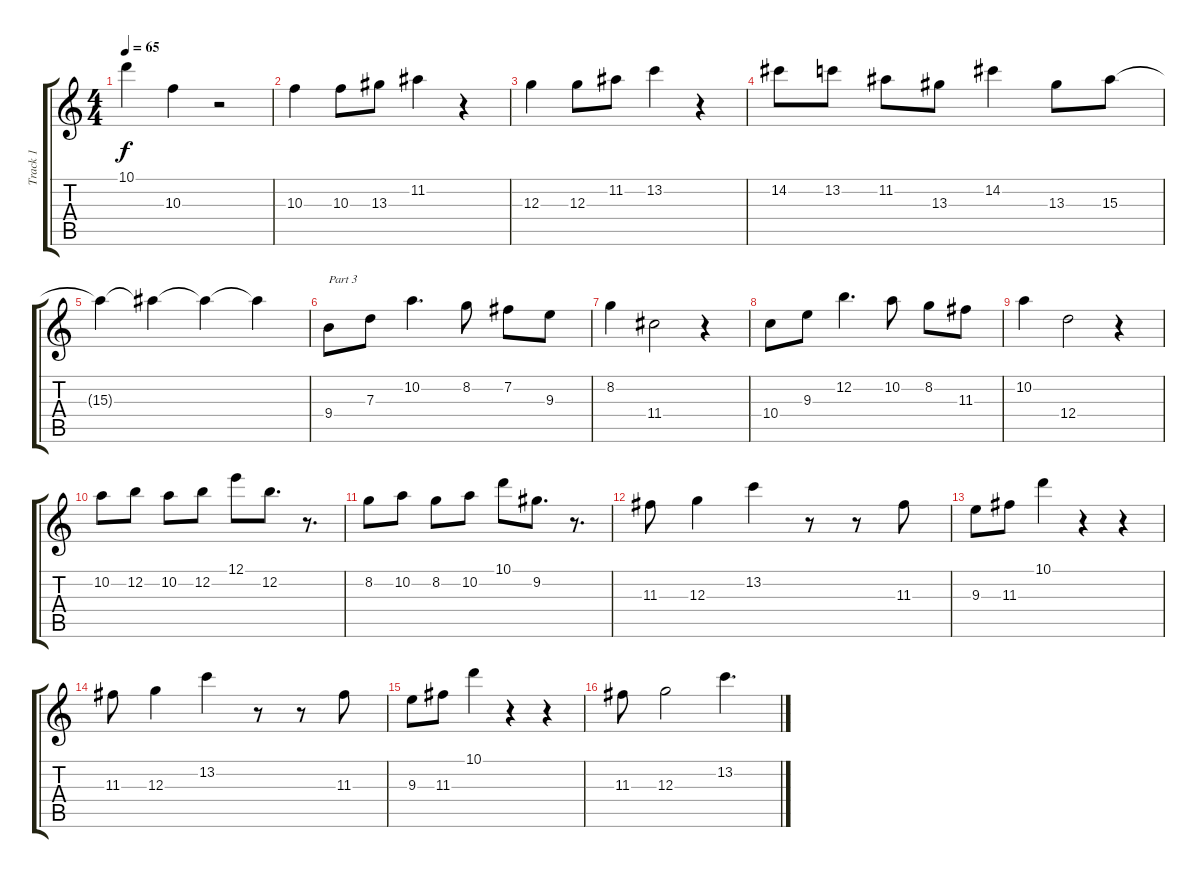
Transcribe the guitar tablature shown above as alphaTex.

\track ("Track 1" "Track 1") {instrument acousticguitarsteel}
\staff {score tabs}
\tuning (E4 B3 G3 D3 A2 E2) {hide}
\ts (4 4)
\tempo 65
\clef g2
\ks c
10.1.4{dy f} 10.3.4 r.2 |
10.3.4 10.3.8 13.3.8 11.2.4 r.4 |
12.3.4 12.3.8 11.2.8 13.2.4 r.4 |
14.2.8 13.2.8 11.2.8 13.3.8 14.2.4 13.3.8 15.3.8 |
15.3{t}.4 15.3{t}.4 15.3{t}.4 15.3{t}.4 |
9.4.8{txt "Part 3"} 7.3.8 10.2.4{d} 8.2.8 7.2.8 9.3.8 |
8.2.4 11.4.2 r.4 |
10.4.8 9.3.8 12.2.4{d} 10.2.8 8.2.8 11.3.8 |
10.2.4 12.4.2 r.4 |
10.2.8 12.2.8 10.2.8 12.2.8 12.1.8 12.2.8{d} r.8{d} |
8.2.8 10.2.8 8.2.8 10.2.8 10.1.8 9.2.8{d} r.8{d} |
11.3.8 12.3.4 13.2.4 r.8 r.8 11.3.8 |
9.3.8 11.3.8 10.1.4 r.4 r.4 |
11.3.8 12.3.4 13.2.4 r.8 r.8 11.3.8 |
9.3.8 11.3.8 10.1.4 r.4 r.4 |
11.3.8 12.3.2 13.2.4{d}
